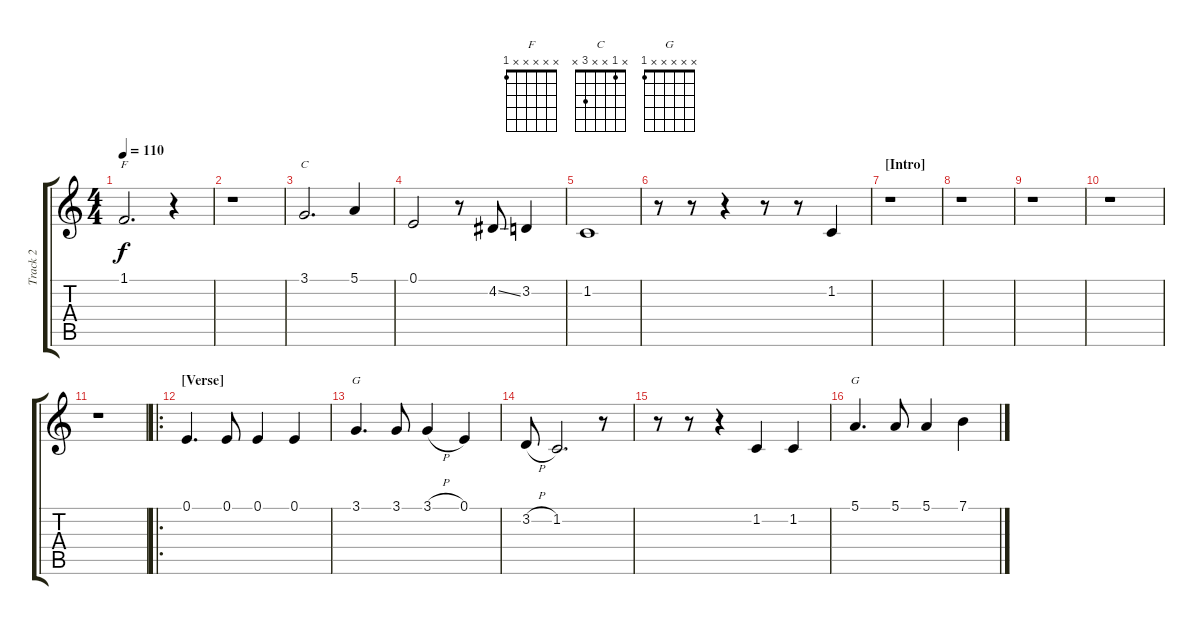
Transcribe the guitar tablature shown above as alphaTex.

\track ("Track 2" "Track 2") {instrument altosax}
\staff {score tabs}
\tuning (E4 B3 G3 D3 A2 E2) {hide}
\chord ("F" x x x x x 1)
\chord ("C" x 1 x x 3 x)
\chord ("G" x 1 x x 3 x)
\chord ("G" x x x x x 1)
\ts (4 4)
\tempo 110
\clef g2
\ks c
1.1.2{d ch "F" dy f} r.4 |
r.1 |
3.1.2{d ch "C"} 5.1.4 |
0.1.2 r.8 4.2{ss}.8 3.2.4 |
1.2.1 |
r.8 r.8 r.4 r.8 r.8 1.2.4 |
\section ("" "[Intro]")
r.1 |
r.1 |
r.1 |
r.1 |
r.1 |
\ro
\section ("" "[Verse]")
0.1.4{d} 0.1.8 0.1.4 0.1.4 |
3.1.4{d ch "G"} 3.1.8 3.1{h}.4 0.1.4 |
3.2{h}.8 1.2.2{d} r.8 |
r.8 r.8 r.4 1.2.4 1.2.4 |
5.1.4{d ch "G"} 5.1.8 5.1.4 7.1.4
